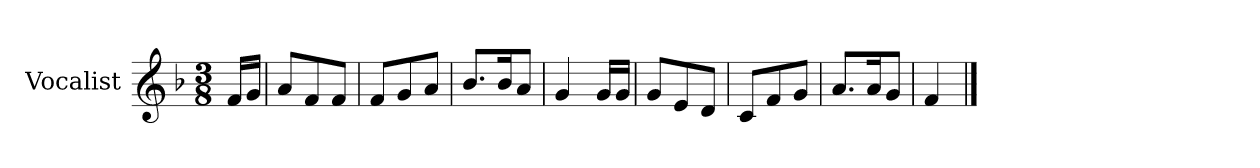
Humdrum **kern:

**kern
*part1
*staff1
*I"Vocalist
*k[b-]
*F:
*M3/8
=
16fLL
16gJJ
=1
8aL
8f
8fJ
=2
8fL
8g
8aJ
=3
8.b-L
16b-K
8aJ
=4
4g
16gLL
16gJJ
=5
8gL
8e
8dJ
=6
8cL
8f
8gJ
=7
8.aL
16aK
8gJ
=8
4f
==
*-
